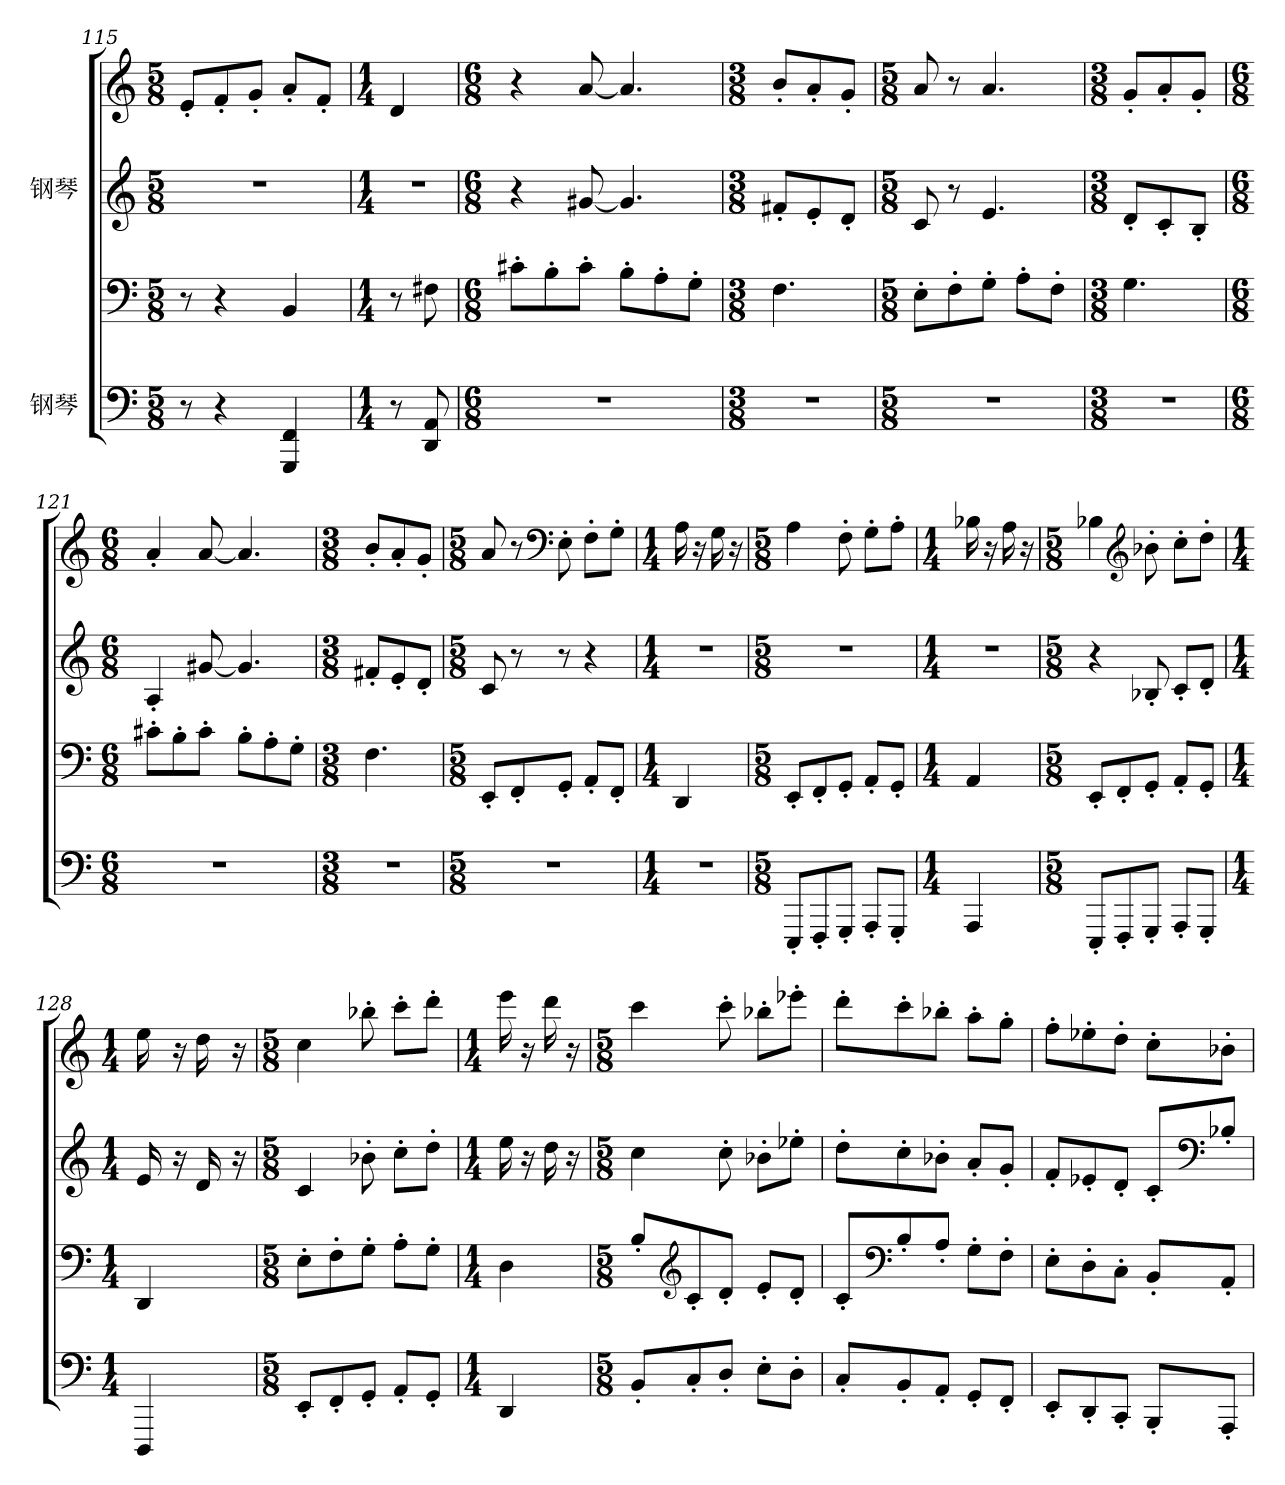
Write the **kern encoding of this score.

**kern	**kern	**kern	**kern
*part2	*part2	*part1	*part1
*staff4	*staff3	*staff2	*staff1
*I"钢琴	*	*I"钢琴	*
*clefF4	*clefF4	*clefG2	*clefG2
*k[]	*k[]	*k[]	*k[]
*M5/8	*M5/8	*M5/8	*M5/8
=115	=115	=115	=115
8r	8r	8%5r	8e'/L
4r	4r	.	8f'/
.	.	.	8g'/J
4GGG/ 4FF/	4BB/	.	8a'/L
.	.	.	8f'/J
=116	=116	=116	=116
*M1/4	*M1/4	*M1/4	*M1/4
8r	8r	4r	4d/
8DD/ 8AA/	8F#X\	.	.
!!LO:PB:g=z
=117	=117	=117	=117
*M6/8	*M6/8	*M6/8	*M6/8
2.r	8c#X'\L	4r	4r
.	8B'\	.	.
.	8c#'\J	[8g#X/	[8a/
.	8B'\L	4.g#/]	4.a/]
.	8A'\	.	.
.	8G'\J	.	.
=118	=118	=118	=118
*M3/8	*M3/8	*M3/8	*M3/8
4.r	4.F\	8f#X'/L	8b'/L
.	.	8e'/	8a'/
.	.	8d'/J	8g'/J
=119	=119	=119	=119
*M5/8	*M5/8	*M5/8	*M5/8
8%5r	8E'\L	8c/	8a/
.	8F'\	8r	8r
.	8G'\J	4.e/	4.a/
.	8A'\L	.	.
.	8F'\J	.	.
=120	=120	=120	=120
*M3/8	*M3/8	*M3/8	*M3/8
4.r	4.G\	8d'/L	8g'/L
.	.	8c'/	8a'/
.	.	8B'/J	8g'/J
=121	=121	=121	=121
*M6/8	*M6/8	*M6/8	*M6/8
2.r	8c#X'\L	4A'/	4a'/
.	8B'\	.	.
.	8c#'\J	[8g#X/	[8a/
.	8B'\L	4.g#/]	4.a/]
.	8A'\	.	.
.	8G'\J	.	.
=122	=122	=122	=122
*M3/8	*M3/8	*M3/8	*M3/8
4.r	4.F\	8f#X'/L	8b'/L
.	.	8e'/	8a'/
.	.	8d'/J	8g'/J
!!LO:LB:g=z
=123	=123	=123	=123
*M5/8	*M5/8	*M5/8	*M5/8
8%5r	8EE'/L	8c/	8a/
.	8FF'/	8r	8r
*	*	*	*clefF4
.	8GG'/J	8r	8E'\
.	8AA'/L	4r	8F'\L
.	8FF'/J	.	8G'\J
=124	=124	=124	=124
*M1/4	*M1/4	*M1/4	*M1/4
4r	4DD/	4r	16A\
.	.	.	16r
.	.	.	16G\
.	.	.	16r
=125	=125	=125	=125
*M5/8	*M5/8	*M5/8	*M5/8
8EEE'/L	8EE'/L	8%5r	4A\
8FFF'/	8FF'/	.	.
8GGG'/J	8GG'/J	.	8F'\
8AAA'/L	8AA'/L	.	8G'\L
8GGG'/J	8GG'/J	.	8A'\J
=126	=126	=126	=126
*M1/4	*M1/4	*M1/4	*M1/4
4AAA/	4AA/	4r	16B-X\
.	.	.	16r
.	.	.	16A\
.	.	.	16r
=127	=127	=127	=127
*M5/8	*M5/8	*M5/8	*M5/8
8EEE'/L	8EE'/L	4r	4B-X\
8FFF'/	8FF'/	.	.
*	*	*	*clefG2
8GGG'/J	8GG'/J	8B-X'/	8b-X'\
8AAA'/L	8AA'/L	8c'/L	8cc'\L
*	*	*	*MM175
8GGG'/J	8GG'/J	8d'/J	8dd'\J
!!LO:LB:g=z
=128	=128	=128	=128
*M1/4	*M1/4	*M1/4	*M1/4
4DDD/	4DD/	16e/	16ee\
.	.	16r	16r
.	.	16d/	16dd\
.	.	16r	16r
=129	=129	=129	=129
*M5/8	*M5/8	*M5/8	*M5/8
*	*	*	*MM177
8EE'/L	8E'\L	4c/	4cc\
8FF'/	8F'\	.	.
8GG'/J	8G'\J	8b-X'\	8bb-X'\
*	*	*	*MM180
8AA'/L	8A'\L	8cc'\L	8ccc'\L
8GG'/J	8G'\J	8dd'\J	8ddd'\J
=130	=130	=130	=130
*M1/4	*M1/4	*M1/4	*M1/4
4DD/	4D\	16ee\	16eee\
.	.	16r	16r
*	*	*	*MM182
.	.	16dd\	16ddd\
.	.	16r	16r
=131	=131	=131	=131
*M5/8	*M5/8	*M5/8	*M5/8
8BB'/L	8B'/L	4cc\	4ccc\
*	*clefG2	*	*
8C'/	8c'/	.	.
*	*	*	*MM185
8D'/J	8d'/J	8cc'\	8ccc'\
8E'\L	8e'/L	8b-X'\L	8bb-X'\L
8D'\J	8d'/J	8ee-X'\J	8eee-X'\J
=132	=132	=132	=132
*	*	*	*MM187
8C'/L	8c'/L	8dd'\L	8ddd'\L
*	*clefF4	*	*
8BB'/	8B'/	8cc'\	8ccc'\
8AA'/J	8A'/J	8b-X'\J	8bb-X'\J
8GG'/L	8G'\L	8a'/L	8aa'\L
8FF'/J	8F'\J	8g'/J	8gg'\J
!!LO:PB:g=z
=133	=133	=133	=133
8EE'/L	8E'\L	8f'/L	8ff'\L
8DD'/	8D'\	8e-X'/	8ee-X'\
8CC'/J	8C'\J	8d'/J	8dd'\J
8BBB'/L	8BB'/L	8c'/L	8cc'\L
*	*	*clefF4	*
8AAA'/J	8AA'/J	8B-X'/J	8b-X'\J
=	=	=	=
*-	*-	*-	*-
